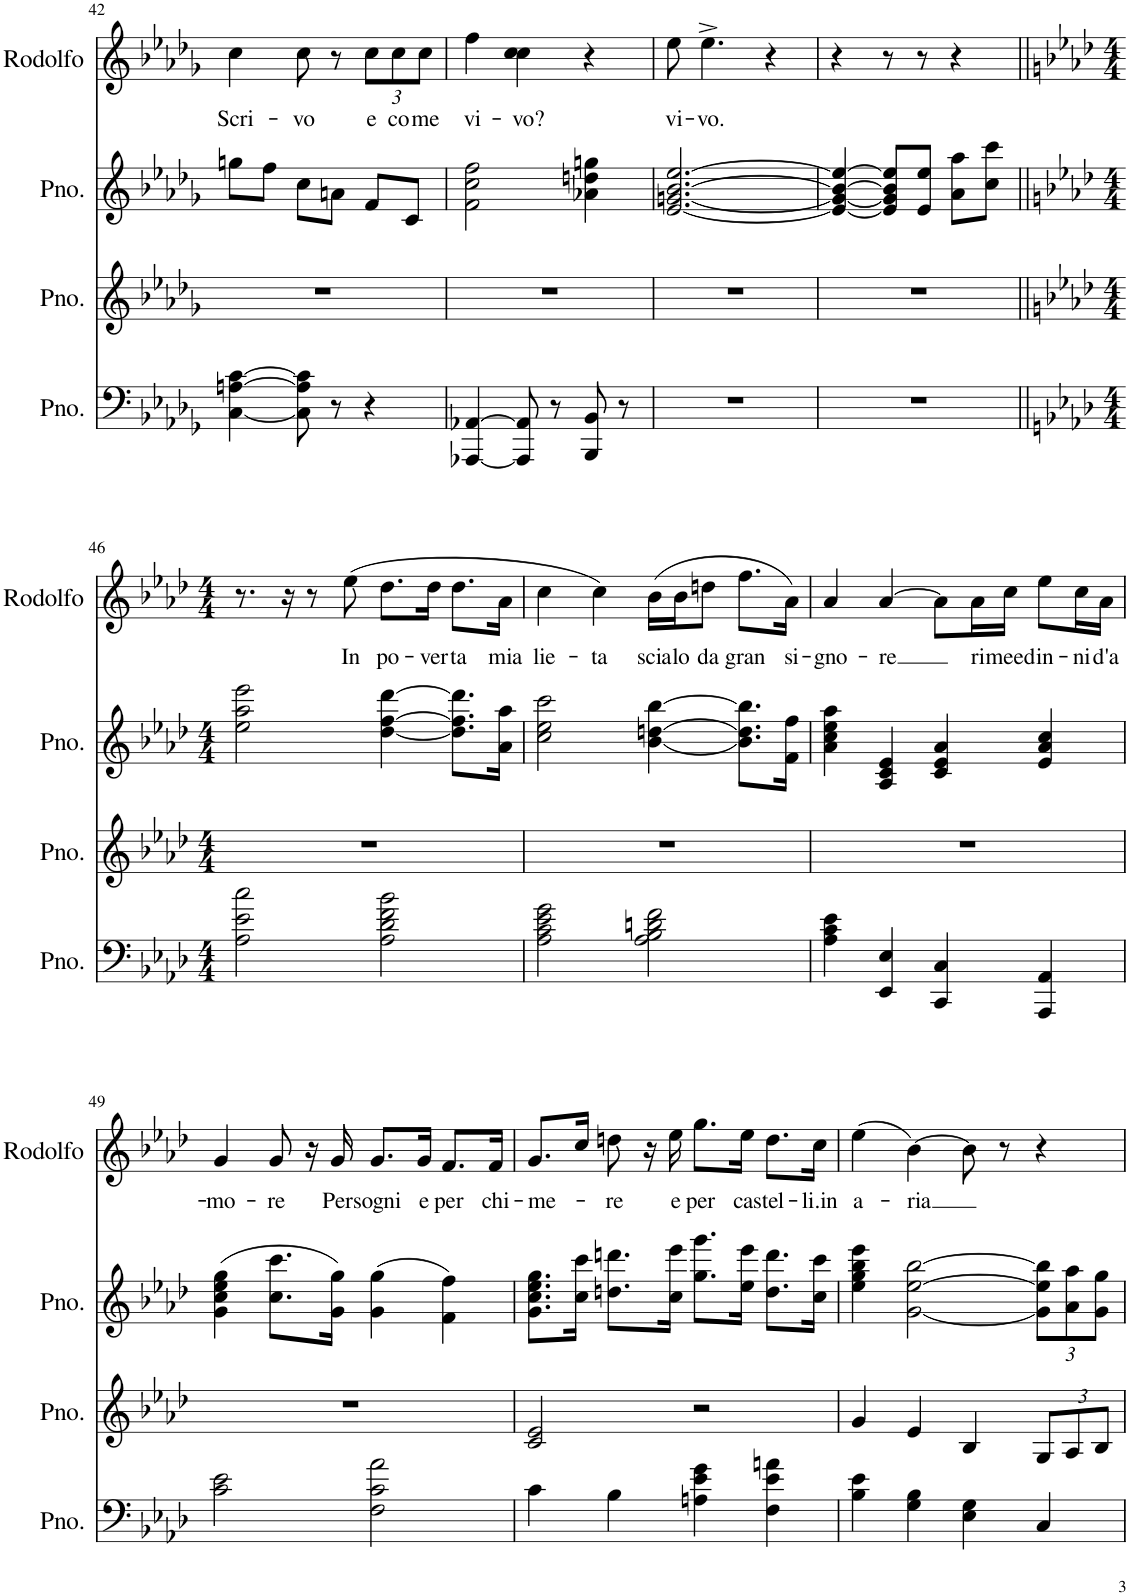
**kern	**kern	**kern	**kern	**text
*part4	*part3	*part2	*part1	*part1
*staff4	*staff3	*staff2	*staff1	*staff1
*I"Piano	*I"Piano	*I"Piano	*I"Rodolfo	*
*I'Pno.	*I'Pno.	*I'Pno.	*I'Rodolfo	*
!!LO:PB:g=z
*clefF4	*clefG2	*clefG2	*clefG2	*
*k[b-e-a-d-g-]	*k[b-e-a-d-g-]	*k[b-e-a-d-g-]	*k[b-e-a-d-g-]	*
*M3/4	*M3/4	*M3/4	*M3/4	*
=42	=42	=42	=42	=42
!	!	!	!	!LO:LY:b
[4C\ [4An\ [4c\	2.r	8ggn\L	4cc\	-Scri-
.	.	8ff\J	.	.
!	!	!	!	!LO:LY:b
8C\] 8A\] 8c\]	.	8cc\L	8cc\	-vo
8r	.	8an\J	8r	.
*	*	*	*Xbrackettup	*
!	!	!	!	!LO:LY:b
4r	.	8f/L	12cc\L	e
!	!	!	!	!LO:LY:b
.	.	.	12cc\	co-
.	.	8c/J	.	.
!	!	!	!	!LO:LY:b
.	.	.	12cc\J	-me
=43	=43	=43	=43	=43
!	!	!	!	!LO:LY:b
[4AAA-X/ [4AA-X/	2.r	2f\ 2cc\ 2ff\	4ff\	vi-
!	!	!	!	!LO:LY:b
8AAA-/] 8AA-/]	.	.	4cc\ 4cc\	-vo?
8r	.	.	.	.
8BBB-/ 8BB-/	.	4a-X\ 4ddn\ 4ggn\	4r	.
8r	.	.	.	.
=44	=44	=44	=44	=44
!	!	!	!	!LO:LY:b
2.r	2.r	[2.e-/ [2.gn/ [2.b-/ [2.ee-/	8ee-\	vi-
!	!	!	!	!LO:LY:b
.	.	.	4.ee-^\	-vo.
.	.	.	4r	.
=45	=45	=45	=45	=45
2.r	2.r	4e-/_ 4g/_ 4b-/_ 4ee-/_	4r	.
.	.	8e-/] 8g/] 8b-/] 8ee-/]L	8r	.
.	.	8e-/ 8ee-/J	8r	.
.	.	8a-\ 8aa-\L	4r	.
.	.	8cc\ 8ccc\J	.	.
!!LO:LB:g=z
=46||	=46||	=46||	=46||	=46||
*k[b-e-a-d-]	*k[b-e-a-d-]	*k[b-e-a-d-]	*k[b-e-a-d-]	*
*M4/4	*M4/4	*M4/4	*M4/4	*
2A-\ 2e-\ 2cc\	1r	2ee-\ 2aa-\ 2eee-\	8.r	.
.	.	.	16r	.
.	.	.	8r	.
!	!	!	!	!LO:LY:b
.	.	.	(8ee-\	In
!	!	!	!	!LO:LY:b
2A-\ 2d-\ 2f\ 2b-\	.	[4dd-\ [4ff\ [4ddd-\	8.dd-\L	po-
!	!	!	!	!LO:LY:b
.	.	.	16dd-\Jk	-ver-
!	!	!	!	!LO:LY:b
.	.	8.dd-\] 8.ff\] 8.ddd-\]L	8.dd-\L	-ta
!	!	!	!	!LO:LY:b
.	.	16a-\ 16aa-\Jk	16a-\Jk	mia
=47	=47	=47	=47	=47
!	!	!	!	!LO:LY:b
2A-\ 2c\ 2e-\ 2g\	1r	2cc\ 2ee-\ 2ccc\	4cc\	lie-
!	!	!	!	!LO:LY:b
.	.	.	4cc\)	-ta
!	!	!	!	!LO:LY:b
2A-\ 2B-\ 2dn\ 2f\	.	[4b-\ [4ddn\ [4bb-\	(16b-\LL	scia-
!	!	!	!	!LO:LY:b
.	.	.	16b-\J	-lo
!	!	!	!	!LO:LY:b
.	.	.	8ddn\J	da
!	!	!	!	!LO:LY:b
.	.	8.b-\] 8.dd\] 8.bb-\]L	8.ff\L	gran
!	!	!	!	!LO:LY:b
.	.	16f\ 16ff\Jk	16a-\Jk)	si-
=48	=48	=48	=48	=48
!	!	!	!	!LO:LY:b
4A-\ 4c\ 4e-\	1r	4a-\ 4cc\ 4ee-\ 4aa-\	4a-/	-gno-
!	!	!	!	!LO:LY:b
4EE-/ 4E-/	.	4A-/ 4c/ 4e-/	[4a-/	-re
4CC/ 4C/	.	4c/ 4e-/ 4a-/	8a-\L]	.
!	!	!	!	!LO:LY:b
.	.	.	16a-\L	ri
!	!	!	!	!LO:LY:b
.	.	.	16cc\JJ	meed
!	!	!	!	!LO:LY:b
4AAA-/ 4AA-/	.	4e-/ 4a-/ 4cc/	8ee-\L	in-
!	!	!	!	!LO:LY:b
.	.	.	16cc\L	-ni
!	!	!	!	!LO:LY:b
.	.	.	16a-\JJ	d'a-
!!LO:LB:g=z
=49	=49	=49	=49	=49
!	!	!	!	!LO:LY:b
2c\ 2e-\	1r	(4g\ 4cc\ 4ee-\ 4gg\	4g/	-mo-
!	!	!	!	!LO:LY:b
.	.	8.cc\ 8.ccc\L	8g/	-re
.	.	.	16r	.
!	!	!	!	!LO:LY:b
.	.	16g\ 16gg\Jk)	16g/	Per
!	!	!	!	!LO:LY:b
2F\ 2c\ 2a-\	.	(4g\ 4gg\	8.g/L	sogni
!	!	!	!	!LO:LY:b
.	.	.	16g/Jk	e
!	!	!	!	!LO:LY:b
.	.	4f\ 4ff\)	8.f/L	per
!	!	!	!	!LO:LY:b
.	.	.	16f/Jk	chi-
=50	=50	=50	=50	=50
!	!	!	!	!LO:LY:b
4c\	2c/ 2e-/	8.g\ 8.cc\ 8.ee-\ 8.gg\L	8.g/L	-me-
.	.	16cc\ 16ccc\Jk	16cc/Jk	.
!	!	!	!	!LO:LY:b
4B-\	.	8.ddn\ 8.dddn\L	8ddn\	-re
.	.	.	16r	.
!	!	!	!	!LO:LY:b
.	.	16cc\ 16eee-\Jk	16ee-\	e
!	!	!	!	!LO:LY:b
4An\ 4e-\ 4g\	2r	8.gg\ 8.ggg\L	8.gg\L	per
!	!	!	!	!LO:LY:b
.	.	16ee-\ 16eee-\Jk	16ee-\Jk	cas-
!	!	!	!	!LO:LY:b
4F\ 4e-\ 4an\	.	8.dd\ 8.ddd\L	8.dd\L	-tel-
!	!	!	!	!LO:LY:b
.	.	16cc\ 16ccc\Jk	16cc\Jk	-li.in
=51	=51	=51	=51	=51
!	!	!	!	!LO:LY:b
4B-\ 4e-\	4g/	4ee-\ 4gg\ 4bb-\ 4eee-\	(4ee-\	a-
!	!	!	!	!LO:LY:b
4G\ 4B-\	4e-/	[2g\ [2ee-\ [2bb-\	[4b-\)	-ria
4E-\ 4G\	4B-/	.	8b-\]	.
.	.	.	8r	.
*	*Xbrackettup	*Xbrackettup	*	*
4C/	12G/L	12g\] 12ee-\] 12bb-\]L	4r	.
.	12A-/	12a-\ 12aa-\	.	.
.	12B-/J	12g\ 12gg\J	.	.
=	=	=	=	=
*-	*-	*-	*-	*-
